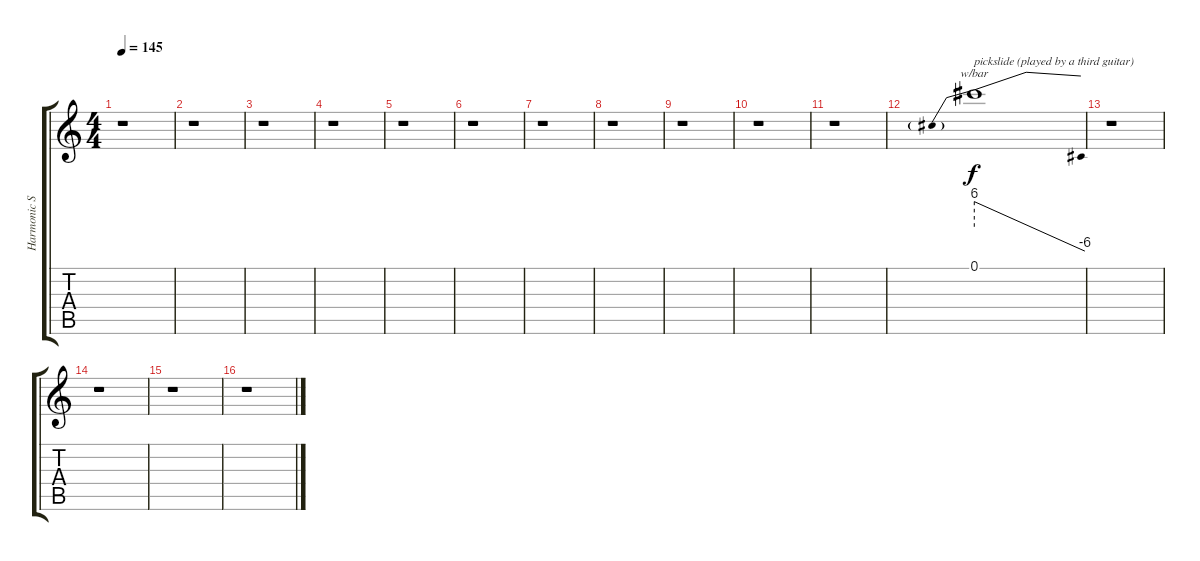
\track ("Harmonic Sound/Fills" "Harmonic S") {instrument distortionguitar}
\staff {score tabs}
\tuning (Db4 Ab3 E3 B2 Gb2 B1) {hide}
\ts (4 4)
\tempo 145
\clef g2
\ks c
r.1{dy ff} |
r.1 |
r.1 |
r.1 |
r.1 |
r.1 |
r.1 |
r.1 |
r.1 |
r.1 |
r.1 |
0.1.1{tbe (predivedive default 0 24 60 -24) txt "pickslide (played by a third guitar)" dy f volume 10 balance 8 instrument distortionguitar} |
r.1 |
r.1 |
r.1 |
r.1
